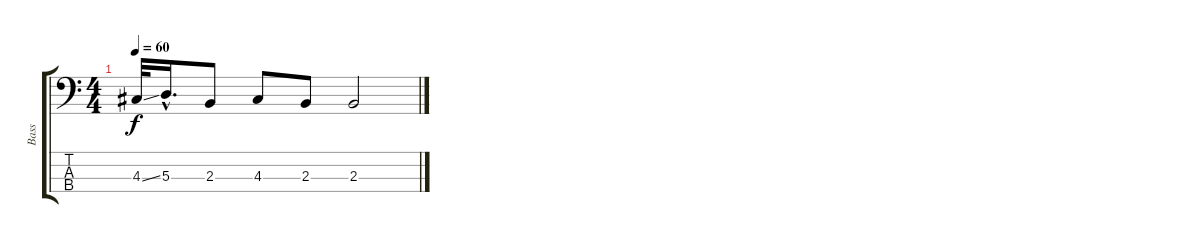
\track ("Bass" "Bass") {instrument electricbasspick}
\staff {score tabs}
\tuning (G2 D2 A1 E1) {hide}
\ts (4 4)
\tempo 60
\clef f4
\ks c
4.3{ss}.32{dy f} 5.3{hac}.16{d} 2.3.8 4.3.8 2.3.8 2.3.2
